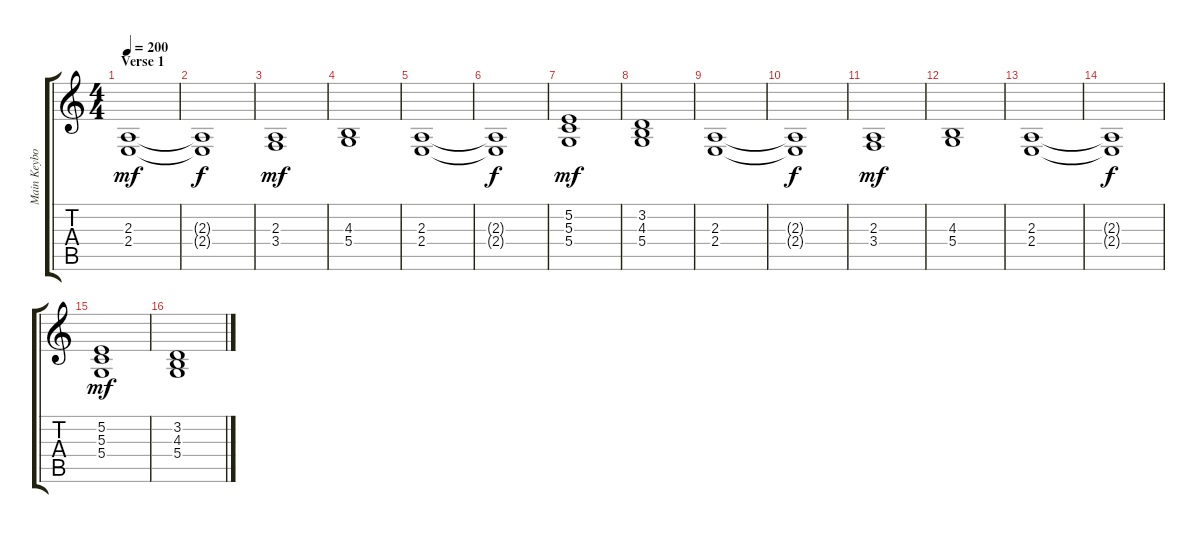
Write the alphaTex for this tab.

\track ("Main Keyboards" "Main Keybo") {instrument stringensemble1}
\staff {score tabs}
\tuning (E4 B3 G3 D3 A2 E2) {hide}
\ts (4 4)
\section ("" "Verse 1")
\tempo 200
\clef g2
\ks c
(2.3 2.4).1{dy mf} |
(2.3{t} 2.4{t}).1{dy f} |
(2.3 3.4).1{dy mf} |
(4.3 5.4).1 |
(2.3 2.4).1 |
(2.3{t} 2.4{t}).1{dy f} |
(5.2 5.3 5.4).1{dy mf} |
(3.2 4.3 5.4).1 |
(2.3 2.4).1 |
(2.3{t} 2.4{t}).1{dy f} |
(2.3 3.4).1{dy mf} |
(4.3 5.4).1 |
(2.3 2.4).1 |
(2.3{t} 2.4{t}).1{dy f} |
(5.2 5.3 5.4).1{dy mf} |
(3.2 4.3 5.4).1
